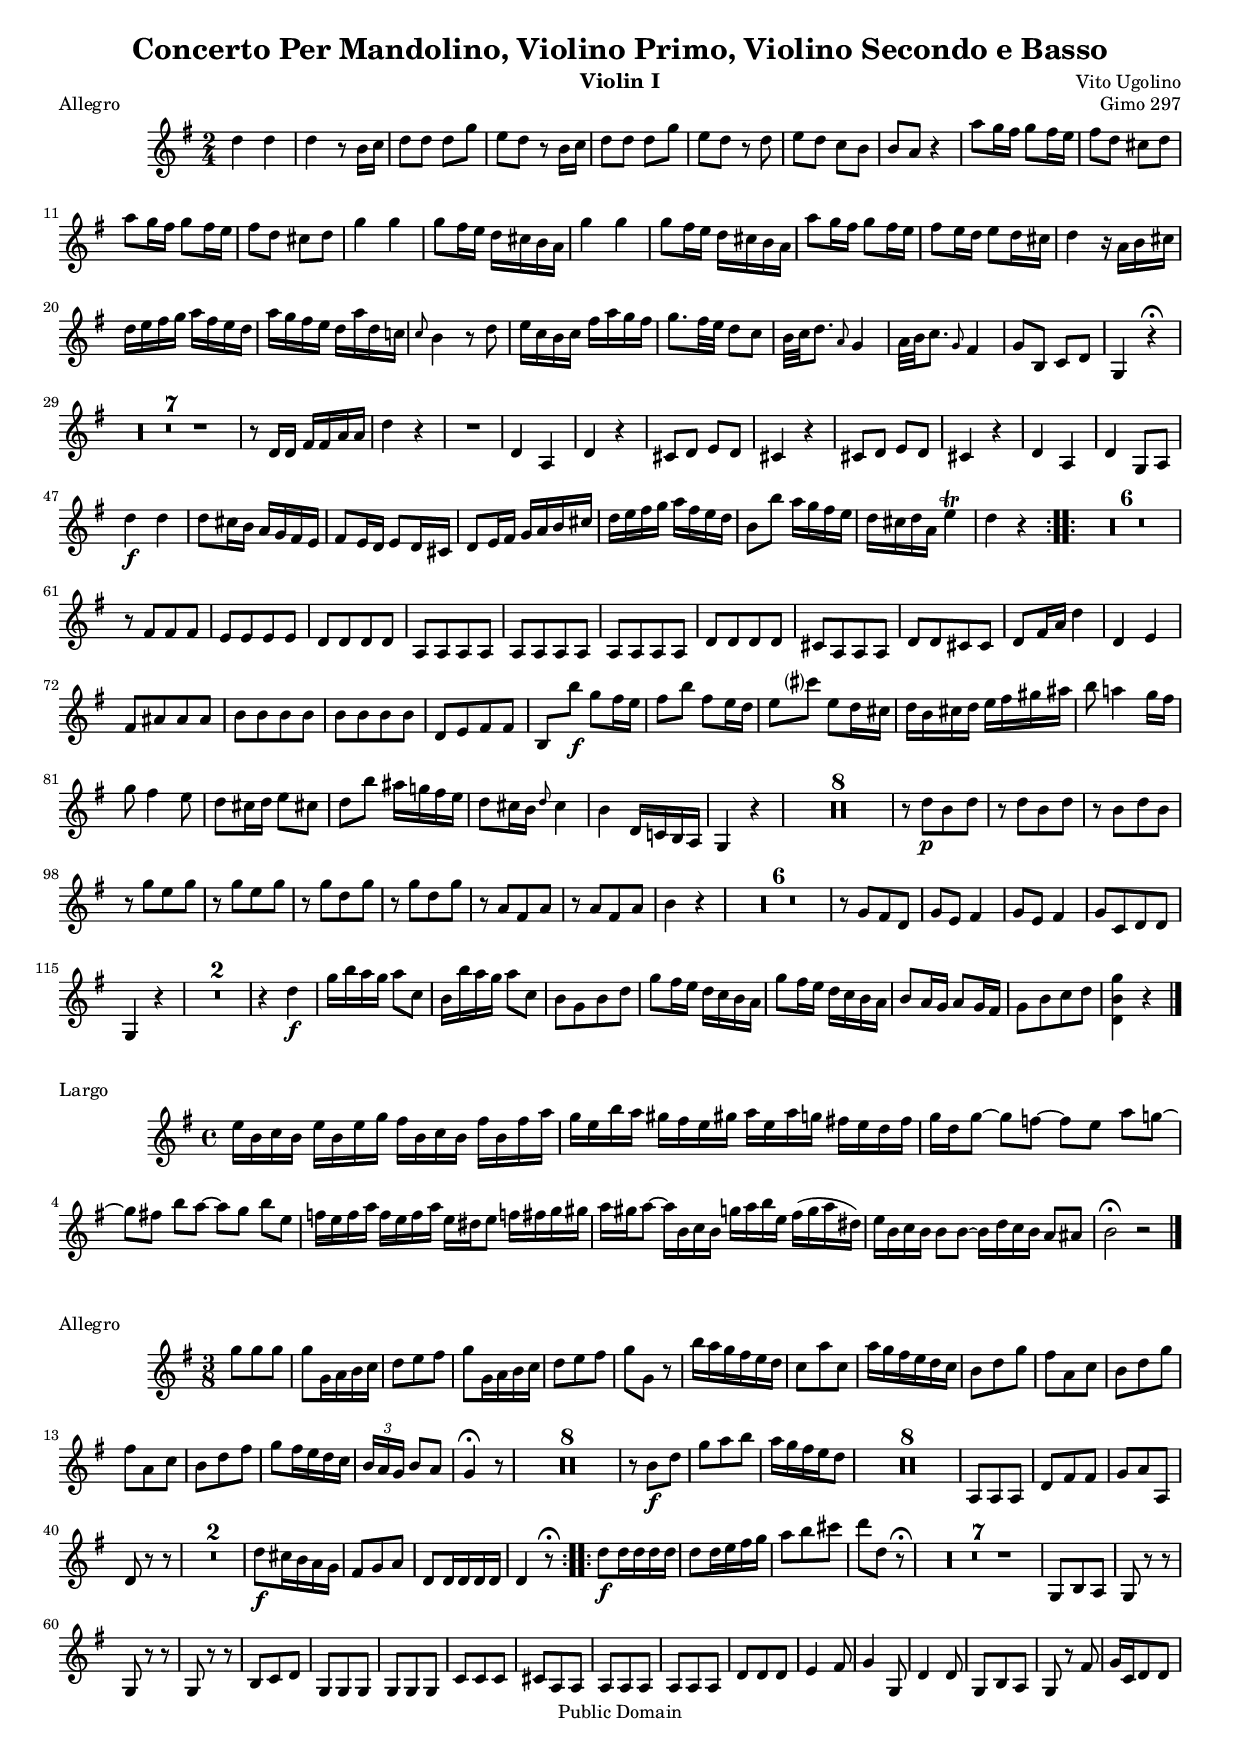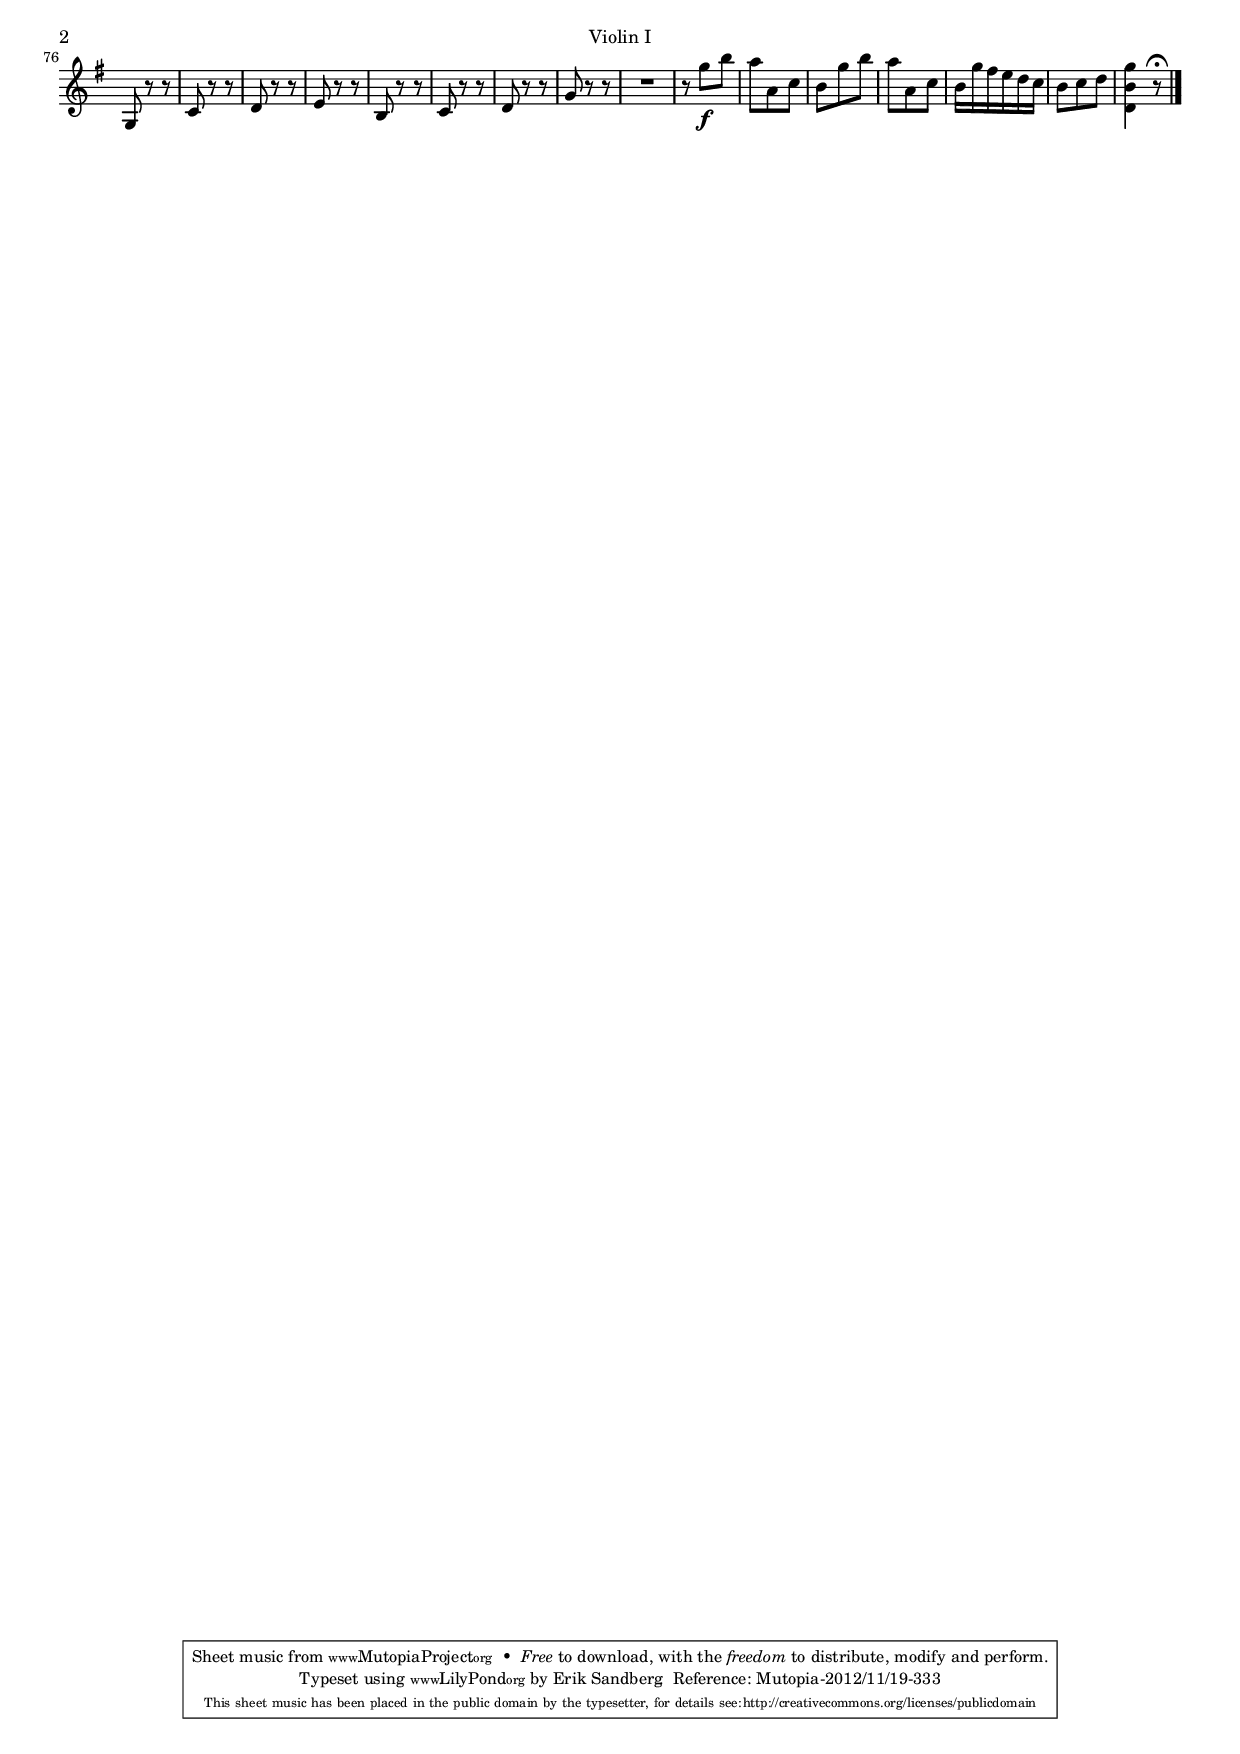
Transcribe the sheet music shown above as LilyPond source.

\version "2.16.0"

Instrument = "Violin I"
\include "header.ly"
#(set-global-staff-size 16)
\include "global.ly"
\version "2.16.0"

IViolinI =  \relative c'' {
  \clef "treble"
  \key g\major
  \set Score.skipBars = ##t

  d4 d | d r8 b16 c |
  d8 d d g | e d r b16 c | d8 d d g |
  %6
  e d r d | e d c b | b a r4 |
  %9
  a'8 g16 fis g8 fis16 e | fis8 d cis d | a' g16 fis g8 fis16 e |
  %12
  fis8 d cis d | g4 g |  g8[ fis16 e]  d[ cis b a] |
  %15
  g'4 g |  g8[ fis16 e]  d[ cis b a] |
  %17
  a'8 g16 fis g8 fis16 e | fis8 e16 d e8 d16 cis | d4 r16 a b cis |
  %20
  d e fis g a fis e d | a' g fis e d a' d, c! | \grace c8 b4 r8 d |
  %23
  e16 c b c fis a g fis | g8. fis32 e d8 c | b32 c d8. \grace a8 g4 |
  %26
  a32 b c8. \grace g8 fis4 | g8 b, c d | g,4 r^\fermata | 
  %29
  R2*7 |
  %36
  r8 d'16 d fis fis a a | d4 r | R2 | d,4 a | d r | cis8 d e d | cis4 r |
  %43
  cis8 d e d | cis4 r | d a | d g,8 a | d'4\f d |
  %48
  d8 cis16 b a g fis e | fis8 e16 d e8 d16 cis | d8 e16 fis g a b cis |
  %51
  d16 e fis g a fis e d | b8 b' a16 g fis e | d cis d a e'4\trill | d r |

  %55
  R2*6 | r8  fis,[ fis fis] |  e[ e e e] |  d[ d d d] |  a[ a a a] |  a[ a a a] |  a[ a a a] |
  %67
   d[ d d d] |  cis[ a a a] |  d[ d cis cis] | d fis16 a d4 | d, e |  fis8[ ais ais ais] |
  %73
   b[ b b b] |  b[ b b b] |  d,[ e fis fis] | b, b''\f g fis16 e | fis8 b fis e16 d |
  %78
  e8 cis'? e, d16 cis! | d b cis d e fis gis ais | b8 a!4 g16 fis | g8 fis4 e8 |
  %82
  d cis16 d e8 cis! | d b' ais16 g! fis e |
  %84 
  d8 cis16 b \grace d8 cis4 | b4 d,16 c! b a | g4 r | R2*8 |
  %95
  r8  d''[\p b d] | r  d[ b d] | r  b[ d b] | r  g'[ e g] | r  g[ e g] | r  g[ d g] | r  g[ d g] |
  %102
  r  a,[ fis a] | r  a[ fis a] | b4 r | R2*6 |
  %111
  r8  g[ fis d] | g e fis4 | g8 e fis4 |  g8[ c, d d] | g,4 r | R2*2 |
  %118
  r4 d''\f | g16 b a g a8 c, | b16 b' a g a8 c, |  b8[ g b d] |
  %122
  g fis16 e d c b a | g'8 fis16 e d c b a | b8 a16 g a8 g16 fis |
  %125
   g8[ b c d] | <g b, d,>4 r
}

\version "2.16.0"

IIViolinI =  \relative c'' {
  \clef "treble"
  \key e\minor
  e16 b c b e b e g fis b, c b fis' b, fis' a |
  %2
  g e b' a gis fis e gis! a e a g fis! e d fis |
  %3
  g d g8 ~  g[ f] ~  f[ e]  a[ g!] ~ |  g[ fis!]  b[ a] ~  a[ g]  b[ e,] |
  %5 Note: All natural signs (at the f!:s are) written as flat signs in the manuscript.
  f!16 e f a f e f a e dis e8 f!16 fis g gis |
  %6
  a gis a8 ~ a16 b, c b g' a b e, fis( g a  dis,) |
  %7
  e b c b b8 b ~ b16 d c b a8 ais | b2^\fermata r
}

\version "2.16.0"

IIIViolinI =  \relative c''' {
  \clef "treble"
  \key g\major

  \set Score.skipBars = ##t 
  g8 g g | g g,16 a b c | d8 e fis | g g,16 a b c |
  %5
  d8 e fis | g g, r | b'16 a g fis e d |
  %8
  c8 a' c, | a'16 g fis e d c | b8 d g | fis a, c |
  %12
  b d g | fis a, c | b d fis | g fis16 e d c |
  %16
  \times 2/3 { b16[ a g]}  b8[ a] |
  %17
  g4^\fermata r8 | R4.*8
  %26
  r8 b\f d | g a b | a16 g fis e d8 | R4.*8 |
  %37
  a,8 a a | d fis fis | g a a, | d r r | R4.*2 |
  %43
  d'8\f cis16 b a g | fis8 g a |
  %45
  d, d16 d d d | d4 r8^\fermata |

  %47
  d'8\f d16 d d d |
  %48
  d8 d16 e fis g | a8 b cis | d d, r^\fermata | R4.*7
  %58
  g,,8 b a | g r r | g r r | g r r | b c d | g, g g | g g g | c c c |
  %66
  cis a a | a a a | a a a | d d d | e4 fis8 | g4 g,8 | d'4 d8 | g, b a |
  %74
  g r fis' | g16 c, d8 d | g,8 r r | c r r | d r r | e r r | b r r |
  %81
  c r r | d r r | g r r | R4. | r8 g'\f b | a a, c | b g' b | a a, c |
  %89
  b16 g' fis e d c | b8 c d | <g b, d,>4 r8^\fermata |
}


\score {
  <<
    \context Staff \IGlobal
    \context Staff \IViolinI
  >>
  \layout {}
  \header { piece = "Allegro" opus="Gimo 297" }
}

\score {
  <<
    \context Staff \IIGlobal
    \context Staff \IIViolinI
  >>
  \layout {}
  % NOTE: It was written "Adagio" in the manuscript, but ONLY in
  % the violin I part.
  \header { piece = "Largo" }
}


\score {
  <<
    \context Staff \IIIGlobal
    \context Staff \IIIViolinI
  >>
  \layout {}
  \header { piece = "Allegro" }
}
